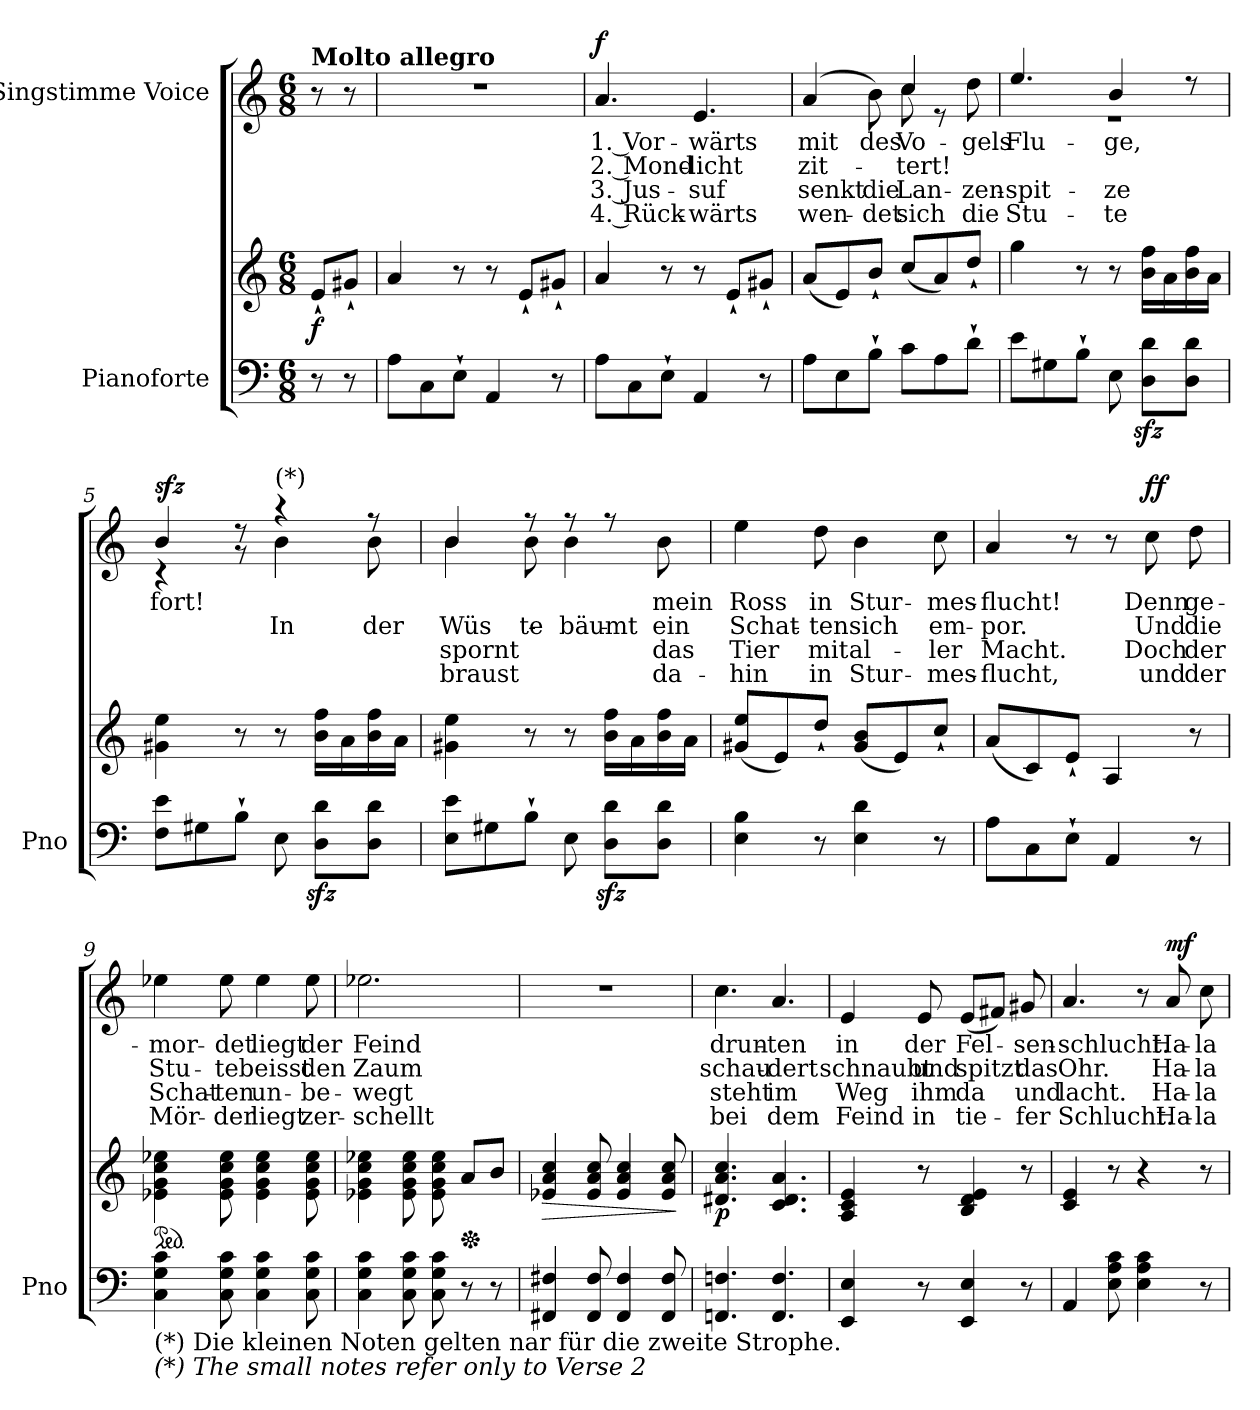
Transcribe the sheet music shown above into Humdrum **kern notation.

**kern	**kern	**dynam	**kern	**text	**text	**text	**text	**dynam
*part2	*part2	*part2	*part1	*part1	*part1	*part1	*part1	*part1
*staff3	*staff2	*staff2/3	*staff1	*staff1	*staff1	*staff1	*staff1	*staff1
*I"Pianoforte	*	*	*I"Singstimme Voice	*	*	*	*	*
*I'Pno	*	*	*	*	*	*	*	*
*clefF4	*clefG2	*	*clefG2	*	*	*	*	*
*k[]	*k[]	*	*k[]	*	*	*	*	*
*M6/8	*M6/8	*	*M6/8	*	*	*	*	*
=	=	=	=	=	=	=	=	=
!	!	!	!LO:TX:a:B:t=Molto allegro	!	!	!	!	!
!	!	!LO:DY:b	!	!	!	!	!	!
8r	8e`/L	f	8r	.	.	.	.	.
8r	8g#X`/J	.	8r	.	.	.	.	.
=1	=1	=1	=1	=1	=1	=1	=1	=1
8A\L	4a/	.	2.r	.	.	.	.	.
8C\	.	.	.	.	.	.	.	.
8E`\J	8r	.	.	.	.	.	.	.
4AA/	8r	.	.	.	.	.	.	.
.	8e`/L	.	.	.	.	.	.	.
8r	8g#X`/J	.	.	.	.	.	.	.
=2	=2	=2	=2	=2	=2	=2	=2	=2
!	!	!	!	!	!	!	!	!LO:DY:a
8A\L	4a/	.	4.a/	1. Vor-	2. Mond-	3. Jus-	4. Rück-	f
8C\	.	.	.	.	.	.	.	.
8E`\J	8r	.	.	.	.	.	.	.
4AA/	8r	.	4.e/	-wärts	-licht	-suf	-wärts	.
.	8e`/L	.	.	.	.	.	.	.
8r	8g#X`/J	.	.	.	.	.	.	.
=3	=3	=3	=3	=3	=3	=3	=3	=3
*	*	*	*^	*	*	*	*	*
8A\L	(8a/L	.	(<4a/	4.ryy	mit	zit-	senkt	wen-	.
8E\	8e/)	.	.	.	.	.	.	.	.
8B`\J	8b`/J	.	8b\)	.	des	.	die	-det	.
8c\L	(8cc/L	.	4cc/	8cc!\	Vo-	-tert!	Lan-	sich	.
8A\	8a/)	.	.	8r	.	.	.	.	.
8d`\J	8dd`/J	.	8dd\	8ryy	-gels	.	-zen-	die	.
=4	=4	=4	=4	=4	=4	=4	=4	=4	=4
8e\L	4gg\	.	4.ee/	2.r	Flu-	.	-spit-	Stu-	.
8G#X\	.	.	.	.	.	.	.	.	.
8B`\J	8r	.	.	.	.	.	.	.	.
8E\	8r	.	4b/	.	-ge,	.	-ze	-te	.
8D\zz< 8d\zz<L	16b\ 16ff\LL	.	.	.	.	.	.	.	.
.	16a\	.	.	.	.	.	.	.	.
8D\ 8d\J	16b\ 16ff\	.	8r	.	.	.	.	.	.
.	16a\JJ	.	.	.	.	.	.	.	.
=5	=5	=5	=5	=5	=5	=5	=5	=5	=5
!	!	!	!	!	!	!	!	!	!LO:DY:a
8F\ 8e\L	4g#X\ 4ee\	.	4b/	4r	fort!	.	.	.	sfz
8G#X\	.	.	.	.	.	.	.	.	.
8B`\J	8r	.	8r	8r	.	.	.	.	.
!	!	!	!LO:TX:a:t=(*)	!	!	!	!	!	!
8E\	8r	.	4r	4b\	.	In	.	.	.
8D\zz< 8d\zz<L	16b\ 16ff\LL	.	.	.	.	.	.	.	.
.	16a\	.	.	.	.	.	.	.	.
8D\ 8d\J	16b\ 16ff\	.	8r	8b\	.	der	.	.	.
.	16a\JJ	.	.	.	.	.	.	.	.
=6	=6	=6	=6	=6	=6	=6	=6	=6	=6
8E\ 8e\L	4g#X\ 4ee\	.	4b/	4b\	.	Wüs-	spornt	braust	.
8G#X\	.	.	.	.	.	.	.	.	.
8B`\J	8r	.	8r	8b\	.	-te	.	.	.
8E\	8r	.	8r	4b\	.	bäumt	.	.	.
8D\zz< 8d\zz<L	16b\ 16ff\LL	.	8r	.	.	.	.	.	.
.	16a\	.	.	.	.	.	.	.	.
8D\ 8d\J	16b\ 16ff\	.	8b\	8ryy	mein	ein	das	da-	.
.	16a\JJ	.	.	.	.	.	.	.	.
*	*	*	*v	*v	*	*	*	*	*
=7	=7	=7	=7	=7	=7	=7	=7	=7
4E\ 4B\	(8g#X/ 8ee/L	.	4ee\	Ross	Schat-	Tier	-hin	.
.	8e/)	.	.	.	.	.	.	.
8r	8dd`/J	.	8dd\	in	-ten	mit	in	.
4E\ 4d\	(8g#/ 8b/L	.	4b\	Stur-	sich	al-	Stur-	.
.	8e/)	.	.	.	.	.	.	.
8r	8cc`/J	.	8cc\	-mes-	em-	-ler	-mes-	.
=8	=8	=8	=8	=8	=8	=8	=8	=8
8A\L	(8a/L	.	4a/	-flucht!	-por.	Macht.	-flucht,	.
8C\	8c/)	.	.	.	.	.	.	.
8E`\J	8e`/J	.	8r	.	.	.	.	.
4AA/	4A/	.	8r	.	.	.	.	.
!	!	!	!	!	!	!	!	!LO:DY:a
.	.	.	8cc\	Denn	Und	Doch	und	ff
8r	8r	.	8dd\	ge-	die	der	der	.
=9	=9	=9	=9	=9	=9	=9	=9	=9
*	*ped	*	*	*	*	*	*	*
!LO:TX:b:t=(*) Die kleinen Noten gelten nar für die zweite Strophe.	!	!	!	!	!	!	!	!
!LO:TX:b:i:t=(*) The small notes refer only to Verse 2	!	!	!	!	!	!	!	!
4C\ 4G\ 4c\	4e-X\ 4g\ 4cc\ 4ee-X\	.	4ee-X\	-mor-	Stu-	Schat-	Mör-	.
8C\ 8G\ 8c\	8e-\ 8g\ 8cc\ 8ee-\	.	8ee-\	-det	-te	-ten	-der	.
4C\ 4G\ 4c\	4e-\ 4g\ 4cc\ 4ee-\	.	4ee-\	liegt	beisst	un-	liegt	.
8C\ 8G\ 8c\	8e-\ 8g\ 8cc\ 8ee-\	.	8ee-\	der	den	-be-	zer-	.
=10	=10	=10	=10	=10	=10	=10	=10	=10
4C\ 4G\ 4c\	4e-X\ 4g\ 4cc\ 4ee-X\	.	2.ee-X\	Feind	Zaum	-wegt	-schellt	.
8C\ 8G\ 8c\	8e-\ 8g\ 8cc\ 8ee-\	.	.	.	.	.	.	.
8C\ 8G\ 8c\	8e-\ 8g\ 8cc\ 8ee-\	.	.	.	.	.	.	.
*	*Xped	*	*	*	*	*	*	*
8r	8a/L	.	.	.	.	.	.	.
8r	8b/J	.	.	.	.	.	.	.
=11	=11	=11	=11	=11	=11	=11	=11	=11
!	!	!LO:HP:b	!	!	!	!	!	!
4FF#X/ 4F#X/	4e-X/ 4a/ 4cc/	>	2.r	.	.	.	.	.
8FF#/ 8F#/	8e-/ 8a/ 8cc/	.	.	.	.	.	.	.
4FF#/ 4F#/	4e-/ 4a/ 4cc/	.	.	.	.	.	.	.
8FF#/ 8F#/	8e-/ 8a/ 8cc/	.	.	.	.	.	.	.
.	.	]	.	.	.	.	.	.
=12	=12	=12	=12	=12	=12	=12	=12	=12
!	!	!LO:DY:b	!	!	!	!	!	!
4.FFn/ 4.Fn/	4.d#X/ 4.a/ 4.cc/	p	4.cc\	drun-	schau-	steht	bei	.
4.FF/ 4.F/	4.c/ 4.d#/ 4.a/	.	4.a/	-ten	-dert	im	dem	.
=13	=13	=13	=13	=13	=13	=13	=13	=13
4EE/ 4E/	4A/ 4c/ 4e/	.	4e/	in	schnaubt	Weg	Feind	.
8r	8r	.	8e/	der	und	ihm	in	.
4EE/ 4E/	4B/ 4d/ 4e/	.	(8e/L	Fel-	spitzt	da	tie-	.
.	.	.	8f#X/J)	.	.	.	.	.
8r	8r	.	8g#X/	-sen-	das	und	-fer	.
=14	=14	=14	=14	=14	=14	=14	=14	=14
4AA/	4c/ 4e/	.	4.a/	-schlucht.	Ohr.	lacht.	Schlucht.	.
8E\ 8A\ 8c\	8r	.	.	.	.	.	.	.
4E\ 4A\ 4c\	4r	.	8r	.	.	.	.	.
!	!	!	!	!	!	!	!	!LO:DY:a
.	.	.	8a/	Ha-	Ha-	Ha-	Ha-	mf
8r	8r	.	8cc\	-la-	-la-	-la-	-la-	.
=	=	=	=	=	=	=	=	=
*-	*-	*-	*-	*-	*-	*-	*-	*-
